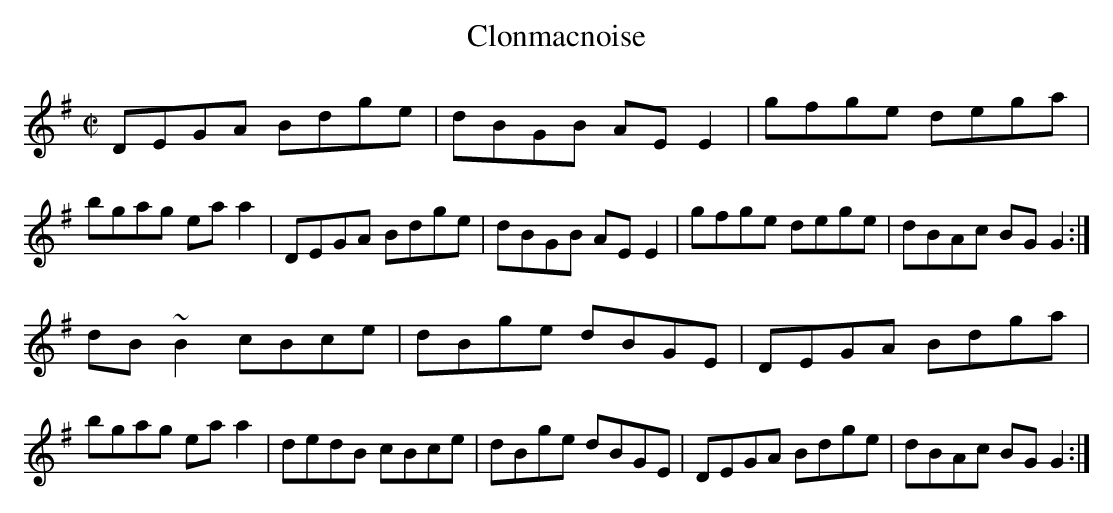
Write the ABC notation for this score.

X:1.2
T:Clonmacnoise
M:C|
K:G
DEGA Bdge|dBGB AEE2|gfge dega|bgag eaa2|         DEGA Bdge|dBGB AEE2|gfge dege|dBAc BGG2:|
dB~B2 cBce|dBge dBGE|DEGA Bdga|bgag eaa2|        dedB cBce|dBge dBGE|DEGA Bdge|dBAc BGG2:|
